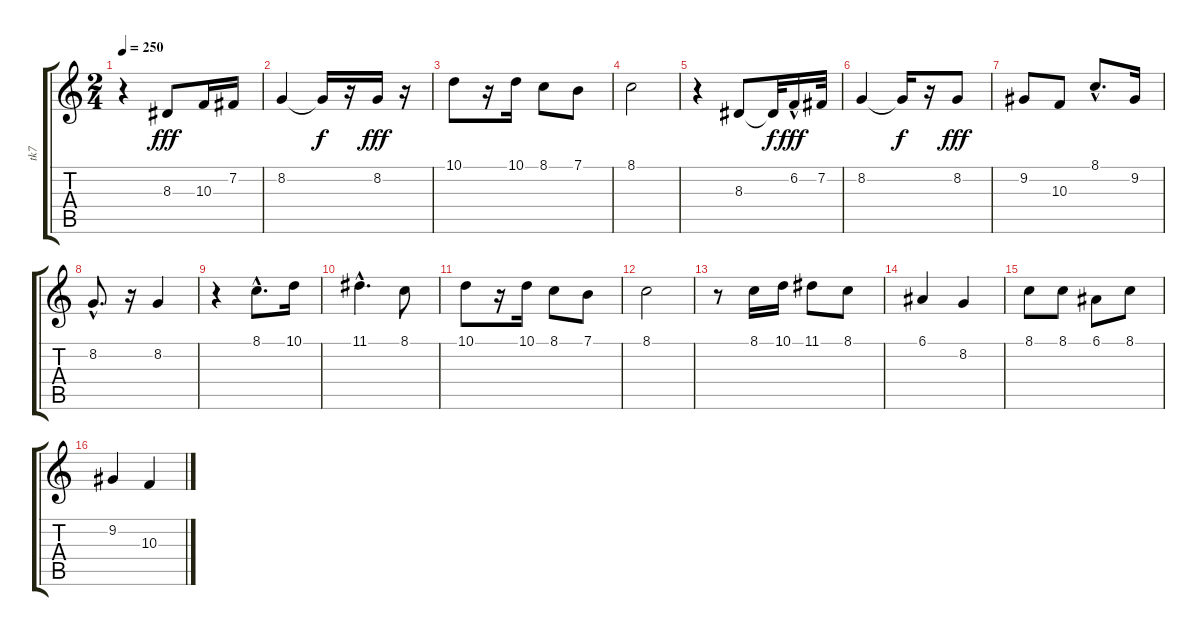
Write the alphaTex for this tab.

\track ("tk7" "tk7") {instrument accordion}
\staff {score tabs}
\tuning (E4 B3 G3 D3 A2 E2) {hide}
\ts (2 4)
\tempo 250
\clef g2
\ks c
r.4{dy fff} 8.3.8 10.3.16 7.2.16 |
8.2.4 8.2{t}.16{dy f} r.16 8.2.16{dy fff} r.16 |
10.1.8 r.16 10.1.16 8.1.8 7.1.8 |
8.1.2 |
r.4 8.3.8 8.3{t}.32{dy f} 6.2{hac}.16{dy fff} 7.2.32 |
8.2.4 8.2{t}.16{dy f} r.16 8.2.8{dy fff} |
9.2.8 10.3.8 8.1{hac}.8{d} 9.2.16 |
8.2{hac}.8{d} r.16 8.2.4 |
r.4 8.1{hac}.8{d} 10.1.16 |
11.1{hac}.4{d} 8.1.8 |
10.1.8 r.16 10.1.16 8.1.8 7.1.8 |
8.1.2 |
r.8 8.1.16 10.1.16 11.1.8 8.1.8 |
6.1.4 8.2.4 |
8.1.8 8.1.8 6.1.8 8.1.8 |
9.2.4 10.3.4
